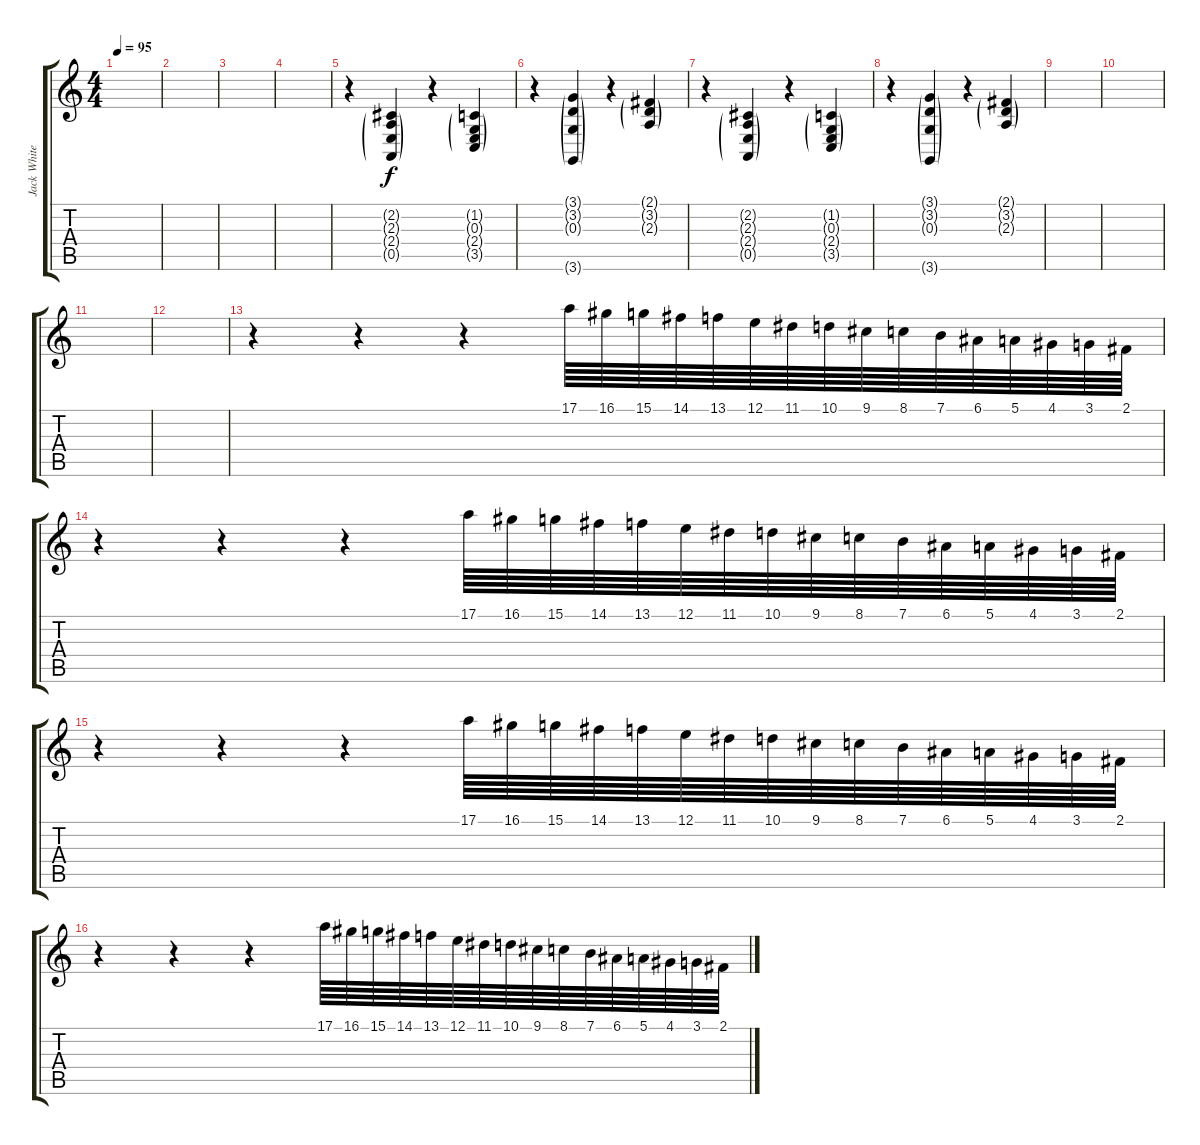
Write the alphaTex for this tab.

\track ("Jack White - Piano" "Jack White") {instrument acousticgrandpiano}
\staff {score tabs}
\tuning (E4 B3 G3 D3 A2 E2) {hide}
\ts (4 4)
\tempo 95
\clef g2
\ks c
|
|
|
|
r.4 (2.2{g} 2.3{g} 2.4{g} 0.5{g}).4 r.4 (1.2{g} 0.3{g} 2.4{g} 3.5{g}).4 |
r.4 (3.1{g} 3.2{g} 0.3{g} 3.6{g}).4 r.4 (2.1{g} 3.2{g} 2.3{g}).4 |
r.4 (2.2{g} 2.3{g} 2.4{g} 0.5{g}).4 r.4 (1.2{g} 0.3{g} 2.4{g} 3.5{g}).4 |
r.4 (3.1{g} 3.2{g} 0.3{g} 3.6{g}).4 r.4 (2.1{g} 3.2{g} 2.3{g}).4 |
|
|
|
|
r.4 r.4 r.4 17.1.64{dy f} 16.1.64 15.1.64 14.1.64 13.1.64 12.1.64 11.1.64 10.1.64 9.1.64 8.1.64 7.1.64 6.1.64 5.1.64 4.1.64 3.1.64 2.1.64 |
r.4 r.4 r.4 17.1.64 16.1.64 15.1.64 14.1.64 13.1.64 12.1.64 11.1.64 10.1.64 9.1.64 8.1.64 7.1.64 6.1.64 5.1.64 4.1.64 3.1.64 2.1.64 |
r.4 r.4 r.4 17.1.64 16.1.64 15.1.64 14.1.64 13.1.64 12.1.64 11.1.64 10.1.64 9.1.64 8.1.64 7.1.64 6.1.64 5.1.64 4.1.64 3.1.64 2.1.64 |
r.4 r.4 r.4 17.1.64 16.1.64 15.1.64 14.1.64 13.1.64 12.1.64 11.1.64 10.1.64 9.1.64 8.1.64 7.1.64 6.1.64 5.1.64 4.1.64 3.1.64 2.1.64
